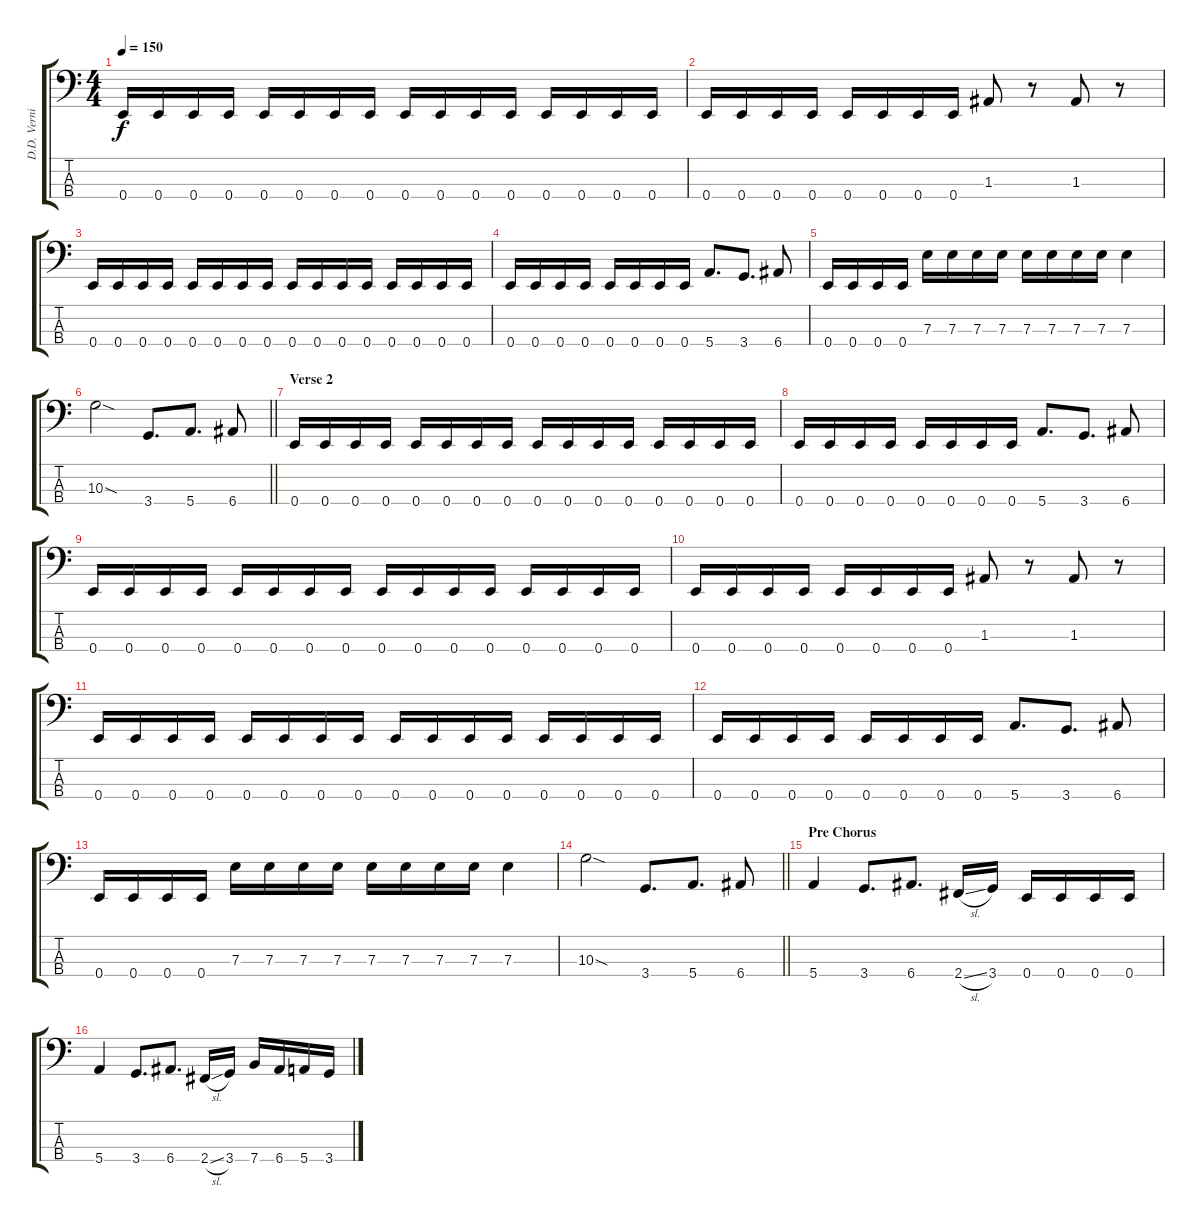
\track ("D.D. Verni" "D.D. Verni") {instrument electricbasspick}
\staff {score tabs}
\tuning (G2 D2 A1 E1) {hide}
\ts (4 4)
\tempo 150
\clef f4
\ks c
0.4.16{dy f} 0.4.16 0.4.16 0.4.16 0.4.16 0.4.16 0.4.16 0.4.16 0.4.16 0.4.16 0.4.16 0.4.16 0.4.16 0.4.16 0.4.16 0.4.16 |
0.4.16 0.4.16 0.4.16 0.4.16 0.4.16 0.4.16 0.4.16 0.4.16 1.3.8 r.8 1.3.8 r.8 |
0.4.16 0.4.16 0.4.16 0.4.16 0.4.16 0.4.16 0.4.16 0.4.16 0.4.16 0.4.16 0.4.16 0.4.16 0.4.16 0.4.16 0.4.16 0.4.16 |
0.4.16 0.4.16 0.4.16 0.4.16 0.4.16 0.4.16 0.4.16 0.4.16 5.4.8{d} 3.4.8{d} 6.4.8 |
0.4.16 0.4.16 0.4.16 0.4.16 7.3.16 7.3.16 7.3.16 7.3.16 7.3.16 7.3.16 7.3.16 7.3.16 7.3.4 |
\barLineRight lightlight
10.3{sod}.2 3.4.8{d} 5.4.8{d} 6.4.8 |
\section ("" "Verse 2")
0.4.16 0.4.16 0.4.16 0.4.16 0.4.16 0.4.16 0.4.16 0.4.16 0.4.16 0.4.16 0.4.16 0.4.16 0.4.16 0.4.16 0.4.16 0.4.16 |
0.4.16 0.4.16 0.4.16 0.4.16 0.4.16 0.4.16 0.4.16 0.4.16 5.4.8{d} 3.4.8{d} 6.4.8 |
0.4.16 0.4.16 0.4.16 0.4.16 0.4.16 0.4.16 0.4.16 0.4.16 0.4.16 0.4.16 0.4.16 0.4.16 0.4.16 0.4.16 0.4.16 0.4.16 |
0.4.16 0.4.16 0.4.16 0.4.16 0.4.16 0.4.16 0.4.16 0.4.16 1.3.8 r.8 1.3.8 r.8 |
0.4.16 0.4.16 0.4.16 0.4.16 0.4.16 0.4.16 0.4.16 0.4.16 0.4.16 0.4.16 0.4.16 0.4.16 0.4.16 0.4.16 0.4.16 0.4.16 |
0.4.16 0.4.16 0.4.16 0.4.16 0.4.16 0.4.16 0.4.16 0.4.16 5.4.8{d} 3.4.8{d} 6.4.8 |
0.4.16 0.4.16 0.4.16 0.4.16 7.3.16 7.3.16 7.3.16 7.3.16 7.3.16 7.3.16 7.3.16 7.3.16 7.3.4 |
\barLineRight lightlight
10.3{sod}.2 3.4.8{d} 5.4.8{d} 6.4.8 |
\section ("" "Pre Chorus")
5.4.4 3.4.8{d} 6.4.8{d} 2.4{sl}.16 3.4.16 0.4.16 0.4.16 0.4.16 0.4.16 |
5.4.4 3.4.8{d} 6.4.8{d} 2.4{sl}.16 3.4.16 7.4.16 6.4.16 5.4.16 3.4.16
